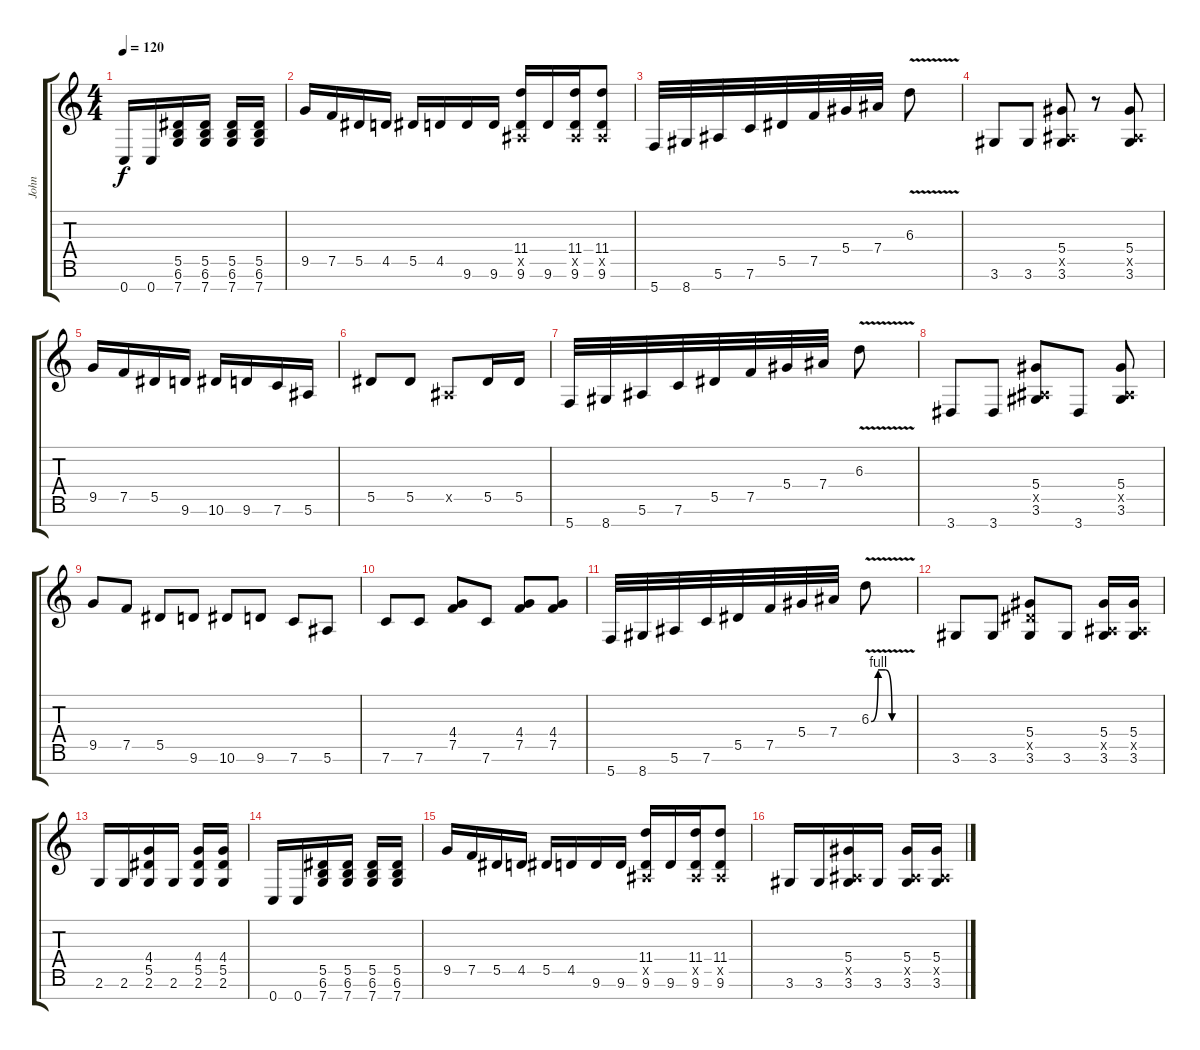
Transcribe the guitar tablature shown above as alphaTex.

\track ("John" "John") {instrument distortionguitar}
\staff {score tabs}
\tuning (F4 C4 Ab3 Eb3 Bb2 F2 C2) {hide}
\ts (4 4)
\tempo 120
\clef g2
\ks c
0.7.16{dy f} 0.7.16 (5.5 6.6 7.7).16 (5.5 6.6 7.7).16 (5.5 6.6 7.7).16 (5.5 6.6 7.7).16 |
9.5.16 7.5.16 5.5.16 4.5.16 5.5.16 4.5.16 9.6.16 9.6.16 (11.4 0.5{x} 9.6).16 9.6.16 (11.4 0.5{x} 9.6).16 (11.4 0.5{x} 9.6).8 |
5.7.32 8.7.32 5.6.32 7.6.32 5.5.32 7.5.32 5.4.32 7.4.32 6.3{v}.8 |
3.6.8 3.6.8 (5.4 0.5{x} 3.6).8 r.8 (5.4 0.5{x} 3.6).8 |
9.5.16 7.5.16 5.5.16 9.6.16 10.6.16 9.6.16 7.6.16 5.6.16 |
5.5.8 5.5.8 0.5{x}.8 5.5.16 5.5.16 |
5.7.32 8.7.32 5.6.32 7.6.32 5.5.32 7.5.32 5.4.32 7.4.32 6.3{v}.8 |
3.7.8 3.7.8 (5.4 0.5{x} 3.6).8 3.7.8 (5.4 0.5{x} 3.6).8 |
9.5.8 7.5.8 5.5.8 9.6.8 10.6.8 9.6.8 7.6.8 5.6.8 |
7.6.8 7.6.8 (4.4 7.5).8 7.6.8 (4.4 7.5).8 (4.4 7.5).8 |
5.7.32 8.7.32 5.6.32 7.6.32 5.5.32 7.5.32 5.4.32 7.4.32 6.3{be (custom 0 0 10 4 20 4 30 0 60 0) v}.8 |
3.6.8 3.6.8 (5.4 5.5{x} 3.6).8 3.6.8 (5.4 0.5{x} 3.6).16 (5.4 0.5{x} 3.6).16 |
2.6.16 2.6.16 (4.4 5.5 2.6).16 2.6.16 (4.4 5.5 2.6).16 (4.4 5.5 2.6).16 |
0.7.16 0.7.16 (5.5 6.6 7.7).16 (5.5 6.6 7.7).16 (5.5 6.6 7.7).16 (5.5 6.6 7.7).16 |
9.5.16 7.5.16 5.5.16 4.5.16 5.5.16 4.5.16 9.6.16 9.6.16 (11.4 0.5{x} 9.6).16 9.6.16 (11.4 0.5{x} 9.6).16 (11.4 0.5{x} 9.6).8 |
3.6.16 3.6.16 (5.4 0.5{x} 3.6).16 3.6.16 (5.4 0.5{x} 3.6).16 (5.4 0.5{x} 3.6).16
